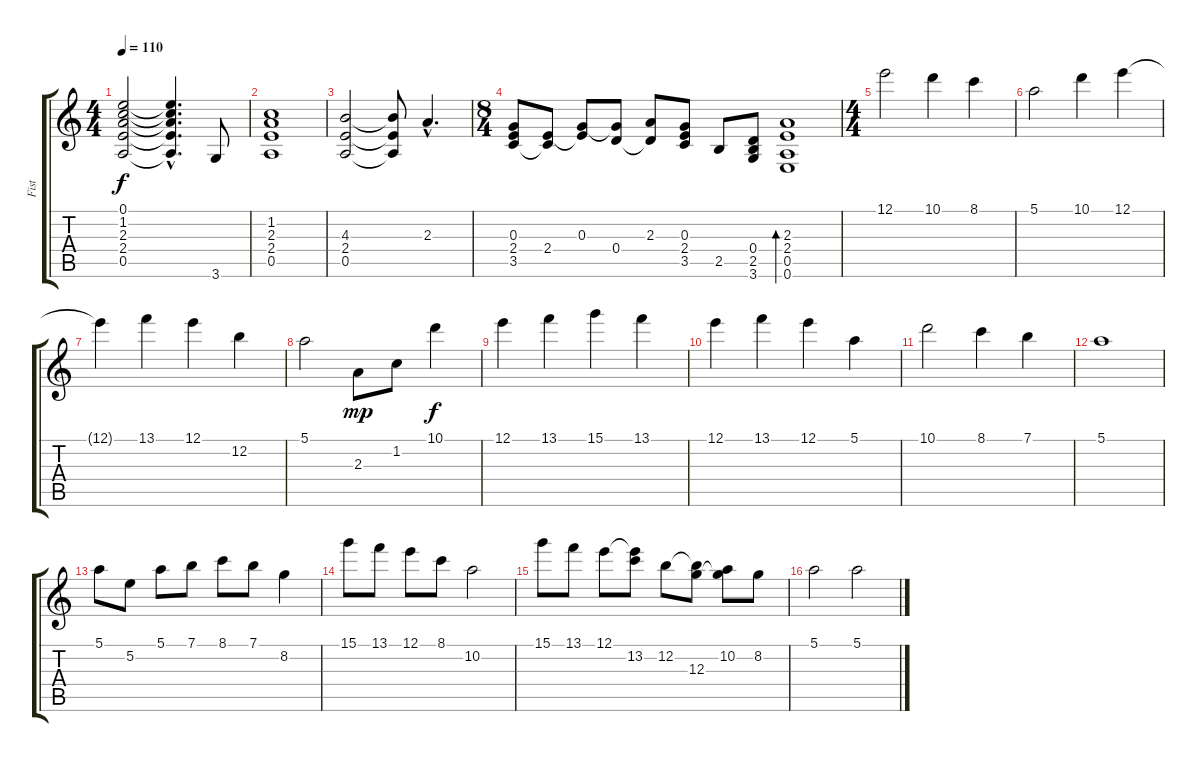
\track ("Fist" "Fist") {instrument acousticguitarnylon}
\staff {score tabs}
\tuning (E4 B3 G3 D3 A2 E2) {hide}
\ts (4 4)
\tempo 110
\clef g2
\ks c
(0.1 1.2 2.3 2.4 0.5).2{dy f} (0.1{hac t} 1.2{hac t} 2.3{hac t} 2.4{hac t} 0.5{hac t}).4{d} 3.6.8 |
(1.2 2.3 2.4 0.5).1 |
(4.3 2.4 0.5).2 (4.3{t} 2.4{t} 0.5{t}).8 2.3{hac}.4{d} |
\ts (8 4)
(0.3 2.4 3.5).8 (2.4 3.5{t}).8 (0.3 2.4{t}).8 (0.3{t} 0.4).8 (2.3 0.4{t}).8 (0.3 2.4 3.5).8 2.5.8 (0.4 2.5 3.6).8 (2.3 2.4 0.5 0.6).1{bd 240} |
\ts (4 4)
12.1.2{volume 12} 10.1.4 8.1.4 |
5.1.2 10.1.4 12.1.4 |
12.1{t}.4 13.1.4 12.1.4 12.2.4 |
5.1.2 2.3.8{dy mp} 1.2.8 10.1.4{dy f} |
12.1.4 13.1.4 15.1.4 13.1.4 |
12.1.4 13.1.4 12.1.4 5.1.4 |
10.1.2 8.1.4 7.1.4 |
5.1.1 |
5.1.8 5.2.8 5.1.8 7.1.8 8.1.8 7.1.8 8.2.4 |
15.1.8 13.1.8 12.1.8 8.1.8 10.2.2 |
15.1.8 13.1.8 12.1.8 (12.1{t} 13.2).8 12.2.8 (12.2{t} 12.3).8 (10.2 12.3{t}).8 8.2.8 |
5.1.2 5.1.2
